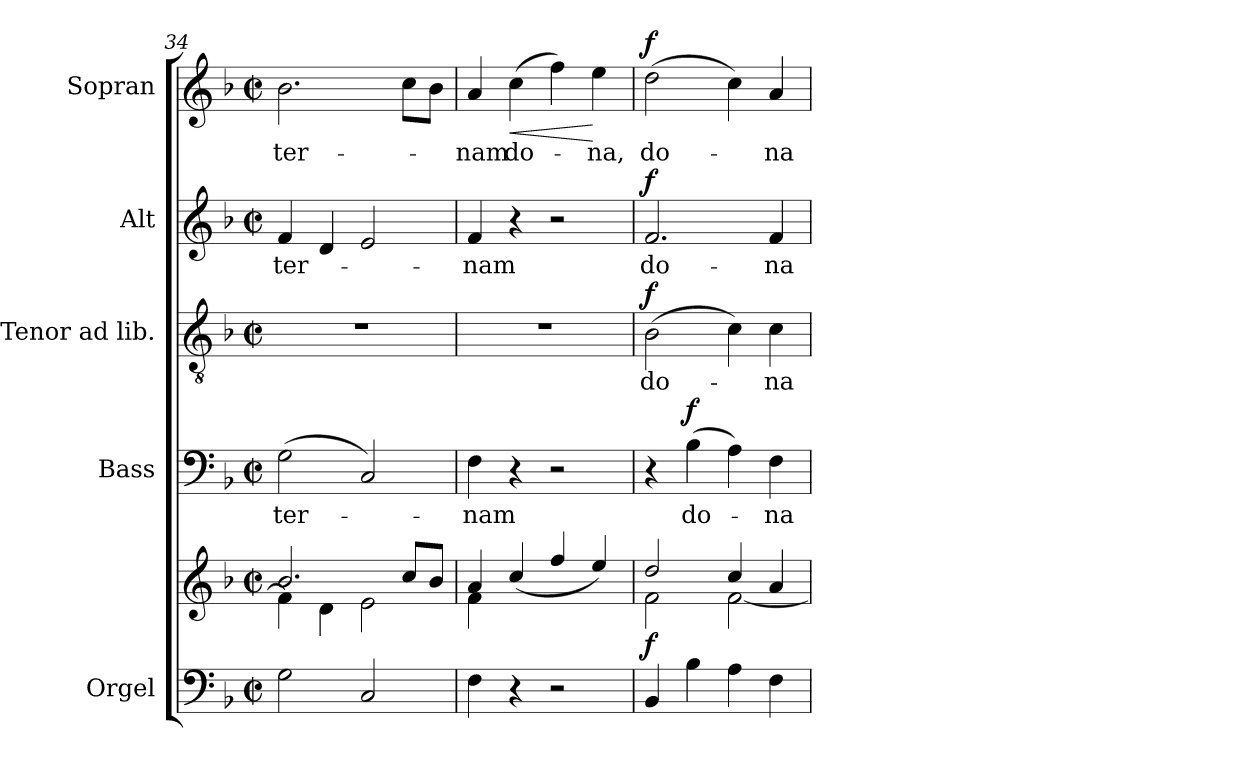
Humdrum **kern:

**kern	**kern	**dynam	**kern	**text	**dynam	**kern	**text	**dynam	**kern	**text	**dynam	**kern	**text	**dynam
*part5	*part5	*part5	*part4	*part4	*part4	*part3	*part3	*part3	*part2	*part2	*part2	*part1	*part1	*part1
*staff6	*staff5	*staff5/6	*staff4	*staff4	*staff4	*staff3	*staff3	*staff3	*staff2	*staff2	*staff2	*staff1	*staff1	*staff1
*I"Orgel	*	*	*I"Bass	*	*	*I"Tenor ad lib.	*	*	*I"Alt	*	*	*I"Sopran	*	*
*I'Org.	*	*	*I'B	*	*	*I'T	*	*	*I'A	*	*	*I'S	*	*
!!LO:LB:g=z
*clefF4	*clefG2	*	*clefF4	*	*	*clefGv2	*	*	*clefG2	*	*	*clefG2	*	*
*k[b-]	*k[b-]	*	*k[b-]	*	*	*k[b-]	*	*	*k[b-]	*	*	*k[b-]	*	*
*F:	*F:	*	*F:	*	*	*F:	*	*	*F:	*	*	*F:	*	*
*M2/2	*M2/2	*	*M2/2	*	*	*M2/2	*	*	*M2/2	*	*	*M2/2	*	*
*met(c|)	*met(c|)	*	*met(c|)	*	*	*met(c|)	*	*	*met(c|)	*	*	*met(c|)	*	*
=34	=34	=34	=34	=34	=34	=34	=34	=34	=34	=34	=34	=34	=34	=34
*	*^	*	*	*	*	*	*	*	*	*	*	*	*	*
!	!	!	!	!	!LO:LY:b	!	!	!	!	!	!LO:LY:b	!	!	!LO:LY:b	!
2G\	2.b-/	4f\]	.	(>2G\	-ter-	.	1r	.	.	4f/	-ter-	.	2.b-\	-ter-	.
.	.	4d\	.	.	.	.	.	.	.	4d/	.	.	.	.	.
2C/	.	2e\	.	2C/)	.	.	.	.	.	2e/	.	.	.	.	.
.	8cc/L	.	.	.	.	.	.	.	.	.	.	.	8cc\L	.	.
.	8b-/J	.	.	.	.	.	.	.	.	.	.	.	8b-\J	.	.
=35	=35	=35	=35	=35	=35	=35	=35	=35	=35	=35	=35	=35	=35	=35	=35
!	!	!	!	!	!LO:LY:b	!	!	!	!	!	!LO:LY:b	!	!	!LO:LY:b	!
4F\	4a/	4f\	.	4F\	-nam	.	1r	.	.	4f/	-nam	.	4a/	-nam	.
!	!	!	!	!	!	!	!	!	!	!	!	!	!	!LO:LY:b	!LO:HP:b
4r	(<4cc/	4ryy	.	4r	.	.	.	.	.	4r	.	.	(>4cc\	do-	<
2r	4ff/	2ryy	.	2r	.	.	.	.	.	2r	.	.	4ff\)	.	.
!	!	!	!	!	!	!	!	!	!	!	!	!	!	!LO:LY:b	!
.	4ee/)	.	.	.	.	.	.	.	.	.	.	.	4ee\	-na,	[
=36	=36	=36	=36	=36	=36	=36	=36	=36	=36	=36	=36	=36	=36	=36	=36
!	!	!	!LO:DY:b	!	!	!	!	!LO:LY:b	!LO:DY:a	!	!LO:LY:b	!LO:DY:a	!	!LO:LY:b	!LO:DY:a
4BB-/	2dd/	2f\	f	4r	.	.	(>2B-\	do-	f	2.f/	do-	f	(>2dd\	do-	f
!	!	!	!	!	!LO:LY:b	!LO:DY:a	!	!	!	!	!	!	!	!	!
4B-\	.	.	.	(>4B-\	do-	f	.	.	.	.	.	.	.	.	.
4A\	4cc/	[<2f\	.	4A\)	.	.	4c\)	.	.	.	.	.	4cc\)	.	.
!	!	!	!	!	!LO:LY:b	!	!	!LO:LY:b	!	!	!LO:LY:b	!	!	!LO:LY:b	!
4F\	4a/	.	.	4F\	-na	.	4c\	-na	.	4f/	-na	.	4a/	-na	.
*	*v	*v	*	*	*	*	*	*	*	*	*	*	*	*	*
=	=	=	=	=	=	=	=	=	=	=	=	=	=	=
*-	*-	*-	*-	*-	*-	*-	*-	*-	*-	*-	*-	*-	*-	*-
